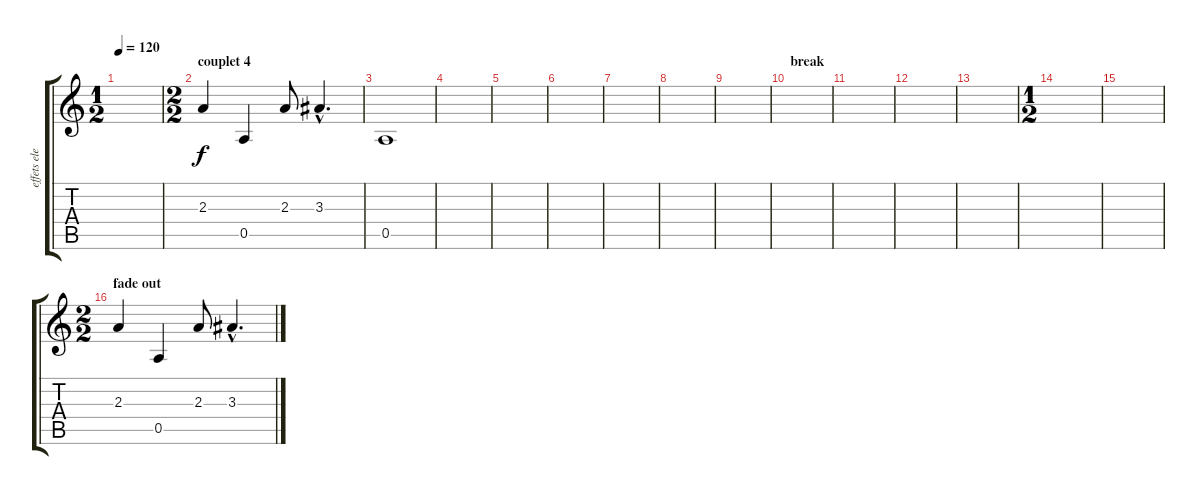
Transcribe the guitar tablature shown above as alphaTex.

\track ("effets electro" "effets ele") {instrument electricguitarmuted}
\staff {score tabs}
\tuning (E4 B3 G3 D3 A2 E2) {hide}
\ts (1 2)
\tempo 120
\clef g2
\ks c
|
\ts (2 2)
\section ("" "couplet 4")
2.3.4 0.5.4 2.3.8 3.3{hac}.4{d} |
0.5.1 |
|
|
|
|
|
|
\section ("" "break")
|
|
|
|
\ts (1 2)
|
|
\ts (2 2)
\section ("" "fade out")
2.3.4 0.5.4 2.3.8 3.3{hac}.4{d}
